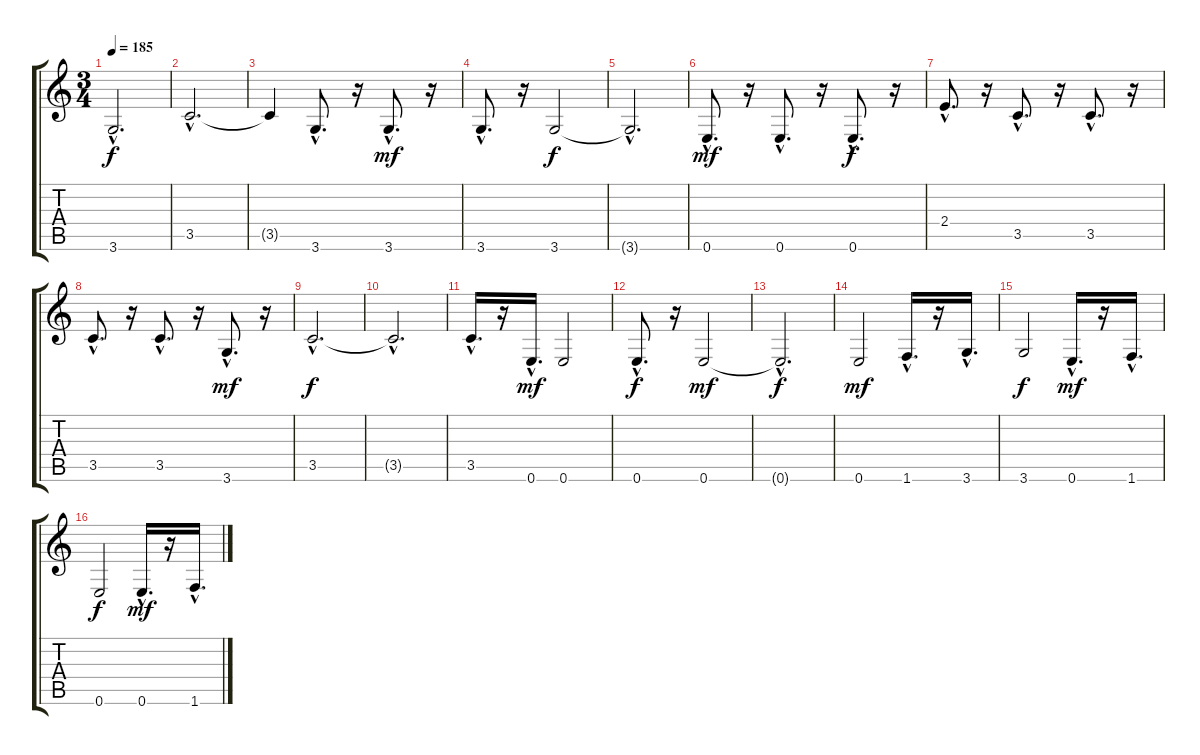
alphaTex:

\track "" {instrument guitarharmonics}
\staff {score tabs}
\tuning (E4 B3 G3 D3 A2 E2) {hide}
\ts (3 4)
\tempo 185
\clef g2
\ks c
3.6{hac}.2{d dy f} |
3.5{hac}.2{d} |
3.5{t}.4 3.6{hac}.8{d} r.16 3.6{hac}.8{d dy mf} r.16 |
3.6{hac}.8{d} r.16 3.6.2{dy f} |
3.6{hac t}.2{d} |
0.6{hac}.8{d dy mf} r.16 0.6{hac}.8{d} r.16 0.6{hac}.8{d dy f} r.16 |
2.4{hac}.8{d} r.16 3.5{hac}.8{d} r.16 3.5{hac}.8{d} r.16 |
3.5{hac}.8{d} r.16 3.5{hac}.8{d} r.16 3.6{hac}.8{d dy mf} r.16 |
3.5{hac}.2{d dy f} |
3.5{hac t}.2{d} |
3.5{hac}.16{d} r.16 0.6{hac}.16{d dy mf} 0.6.2 |
0.6{hac}.8{d dy f} r.16 0.6.2{dy mf} |
0.6{hac t}.2{d dy f} |
0.6.2{dy mf} 1.6{hac}.16{d} r.16 3.6{hac}.16{d} |
3.6.2{dy f} 0.6{hac}.16{d dy mf} r.16 1.6{hac}.16{d} |
0.6.2{dy f} 0.6{hac}.16{d dy mf} r.16 1.6{hac}.16{d}
